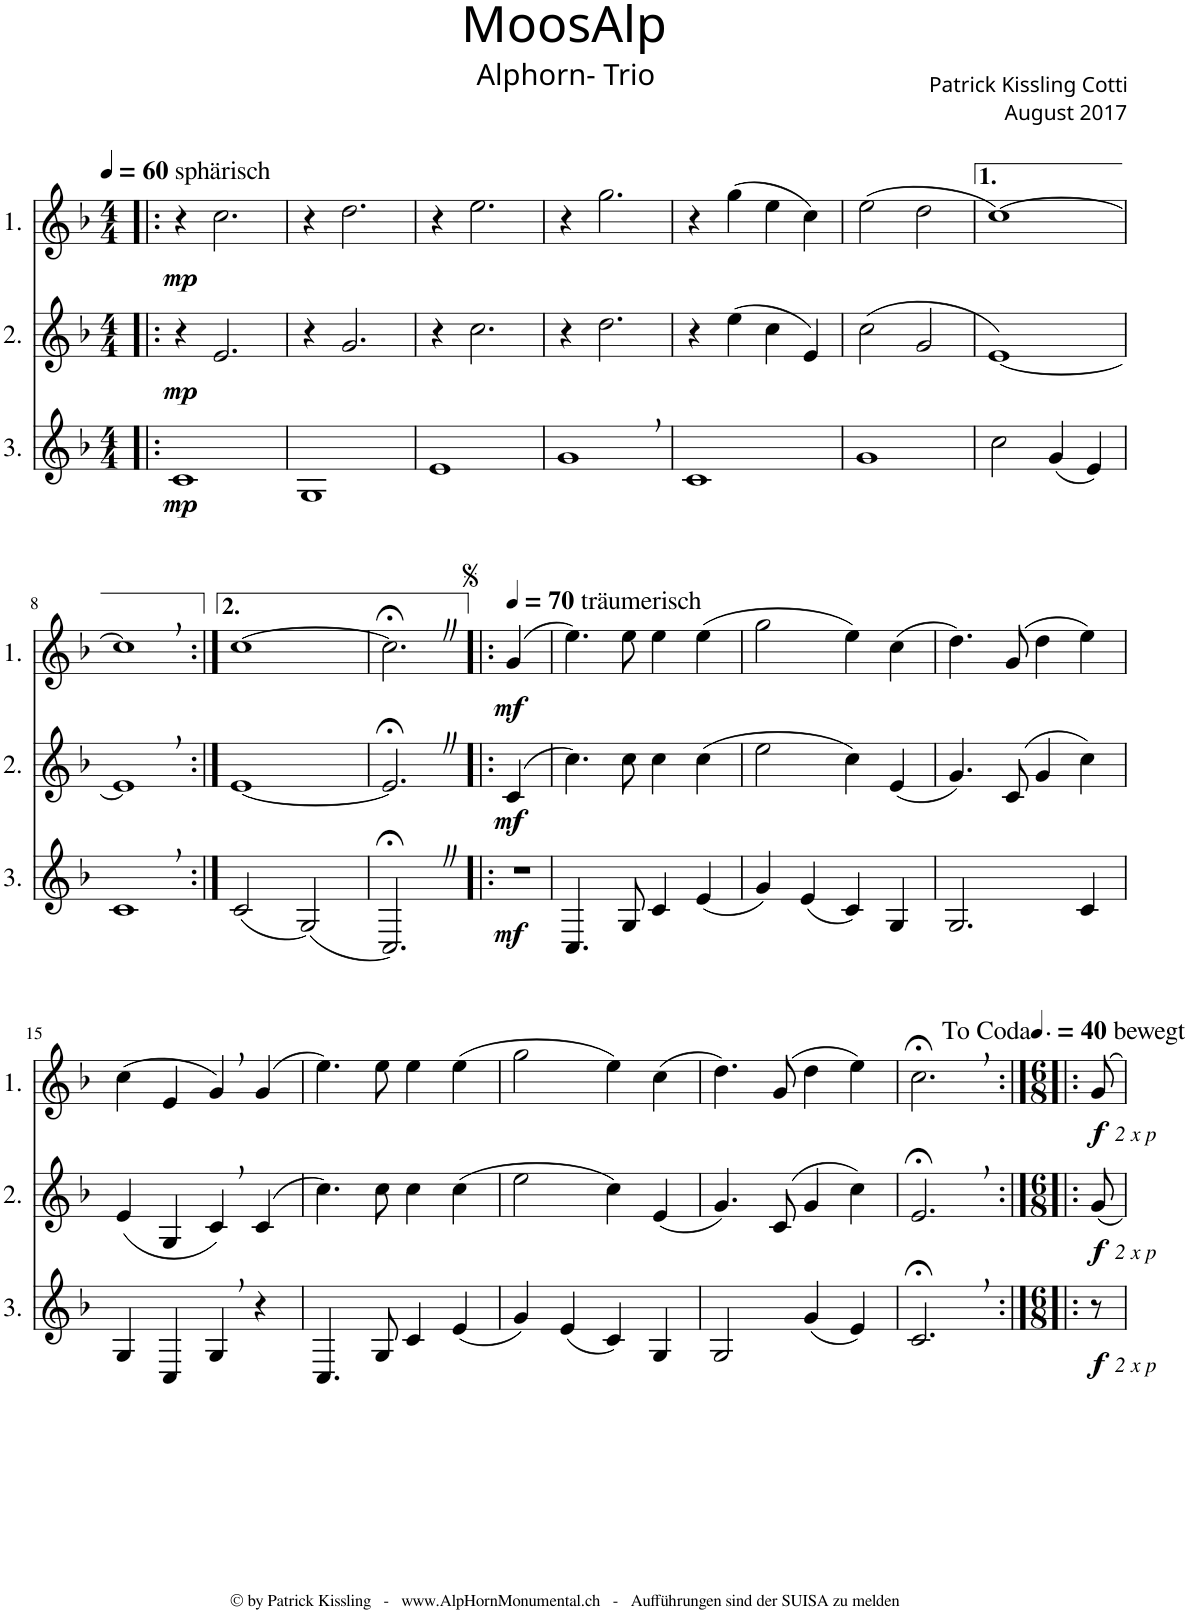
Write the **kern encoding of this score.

**kern	**dynam	**kern	**dynam	**kern	**dynam
*part3	*part3	*part2	*part2	*part1	*part1
*staff3	*staff3	*staff2	*staff2	*staff1	*staff1
*I"3.	*	*I"2.	*	*I"1.	*
*clefG2	*	*clefG2	*	*clefG2	*
*Trd4c7	*	*Trd4c7	*	*Trd4c7	*
*k[b-]	*	*k[b-]	*	*k[b-]	*
*M4/4	*	*M4/4	*	*M4/4	*
*MM60	*	*MM60	*	*MM60	*
=1!|:	=1!|:	=1!|:	=1!|:	=1!|:	=1!|:
!	!	!	!	!LO:TX:a:t=sphärisch	!
!	!LO:DY:b	!	!LO:DY:b	!	!LO:DY:b
1c	mp	4r	mp	4r	mp
.	.	2.e/	.	2.cc\	.
=2	=2	=2	=2	=2	=2
1G	.	4r	.	4r	.
.	.	2.g/	.	2.dd\	.
=3	=3	=3	=3	=3	=3
1e	.	4r	.	4r	.
.	.	2.cc\	.	2.ee\	.
=4	=4	=4	=4	=4	=4
1g,	.	4r	.	4r	.
.	.	2.dd\	.	2.gg\	.
=5	=5	=5	=5	=5	=5
1c	.	4r	.	4r	.
.	.	(4ee\	.	(4gg\	.
.	.	4cc\	.	4ee\	.
.	.	4e/)	.	4cc\)	.
=6	=6	=6	=6	=6	=6
1g	.	(2cc\	.	(2ee\	.
.	.	2g/	.	2dd\	.
=7	=7	=7	=7	=7	=7
2cc\	.	[1e)	.	[1cc)	.
(4g/	.	.	.	.	.
4e/)	.	.	.	.	.
!!LO:LB:g=z
=8	=8	=8	=8	=8	=8
1c	.	1e]	.	1cc]	.
=9:|!	=9:|!	=9:|!	=9:|!	=9:|!	=9:|!
(2c/	.	[1e	.	[1cc	.
(2G/)	.	.	.	.	.
=10	=10	=10	=10	=10	=10
2.C;<Z/)	.	2.e;<Z/]	.	2.cc;<Z\]	.
=11!|:	=11!|:	=11!|:	=11!|:	=11!|:	=11!|:
*	*	*	*	*MM70	*
!	!	!	!	!LO:TX:a:t=träumerisch	!
!	!LO:DY:b	!	!LO:DY:b	!	!LO:DY:b
1r	mf	(4c/	mf	(4g/	mf
.	.	2.ryy	.	2.ryy	.
=12	=12	=12	=12	=12	=12
4.C/	.	4.cc\)	.	4.ee\)	.
8G/	.	8cc\	.	8ee\	.
4c/	.	4cc\	.	4ee\	.
(4e/	.	(4cc\	.	(4ee\	.
=13	=13	=13	=13	=13	=13
4g/)	.	2ee\	.	2gg\	.
(4e/	.	.	.	.	.
4c/)	.	4cc\)	.	4ee\)	.
4G/	.	(4e/	.	(4cc\	.
=14	=14	=14	=14	=14	=14
2.G/	.	4.g/)	.	4.dd\)	.
.	.	(8c/	.	(8g/	.
.	.	4g/	.	4dd\	.
4c/	.	4cc\)	.	4ee\)	.
!!LO:LB:g=z
=15	=15	=15	=15	=15	=15
4G/	.	(4e/	.	(4cc\	.
4C/	.	4G/	.	4e/	.
4G,/	.	4c,/)	.	4g,/)	.
4r	.	(4c/	.	(4g/	.
=16	=16	=16	=16	=16	=16
4.C/	.	4.cc\)	.	4.ee\)	.
8G/	.	8cc\	.	8ee\	.
4c/	.	4cc\	.	4ee\	.
(4e/	.	(4cc\	.	(4ee\	.
=17	=17	=17	=17	=17	=17
4g/)	.	2ee\	.	2gg\	.
(4e/	.	.	.	.	.
4c/)	.	4cc\)	.	4ee\)	.
4G/	.	(4e/	.	(4cc\	.
=18	=18	=18	=18	=18	=18
2G/	.	4.g/)	.	4.dd\)	.
.	.	(8c/	.	(8g/	.
(4g/	.	4g/	.	4dd\	.
4e/)	.	4cc\)	.	4ee\)	.
=19	=19	=19	=19	=19	=19
2.c;<,/	.	2.e;<,/	.	2.cc;<,\	.
=20:|!|:	=20:|!|:	=20:|!|:	=20:|!|:	=20:|!|:	=20:|!|:
*M6/8	*	*M6/8	*	*M6/8	*
*	*	*	*	*MM60	*
!	!	!	!	!LO:TX:a:t=bewegt	!
!	!LO:DY:b	!	!	!	!
!	!LO:DY:n=1:b	!	!LO:DY:a	!	!
!	!	!	!LO:DY:n=1:a	!	!
!	!	!	!LO:DY:n=2:b	!	!
!	!	!	!LO:DY:n=3:b	!	!
8r	f other-dynamics	8g/	f other-dynamics f other-dynamics	8g/	.
=	=	=	=	=	=
*-	*-	*-	*-	*-	*-
